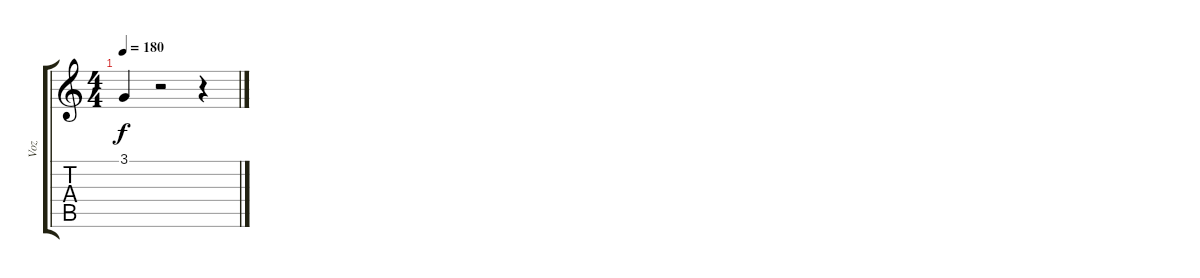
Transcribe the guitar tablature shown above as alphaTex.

\track ("Voz" "Voz") {instrument synthvoice}
\staff {score tabs}
\tuning (E4 B3 G3 D3 A2 E2) {hide}
\ts (4 4)
\tempo 180
\clef g2
\ks c
3.1{t}.4{dy f} r.2 r.4
